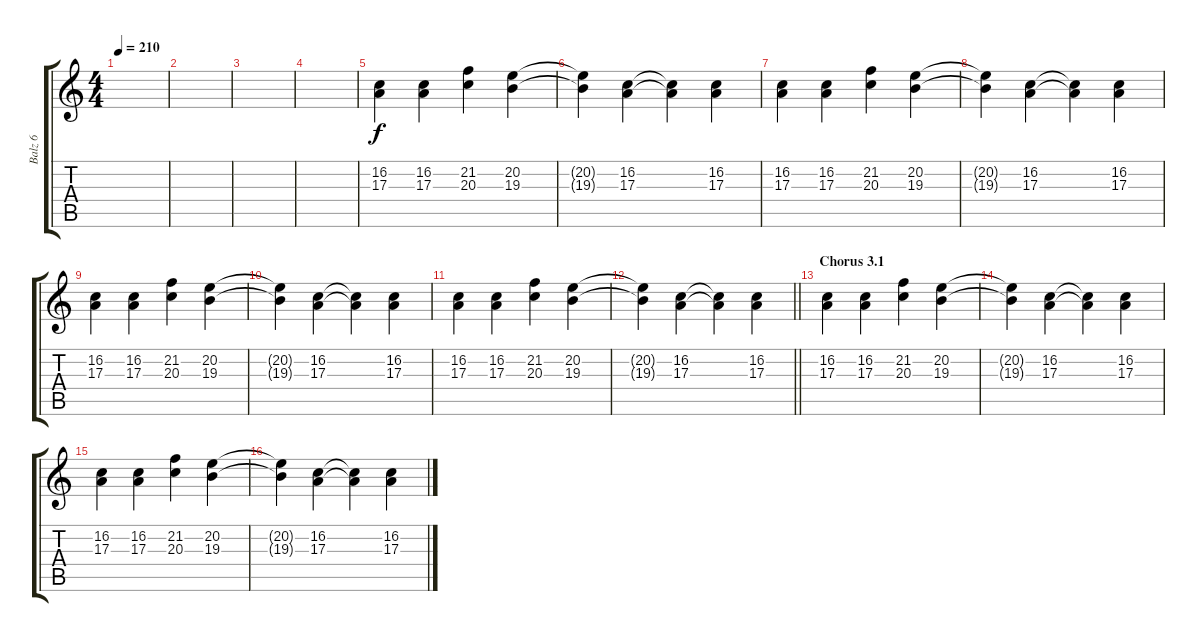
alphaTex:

\track ("Balz 6" "Balz 6") {instrument lead6voice}
\staff {score tabs}
\tuning (Db4 Ab3 E3 B2 Gb2 B1) {hide}
\ts (4 4)
\tempo 210
\clef g2
\ks c
|
|
|
|
(16.2 17.3).4 (16.2 17.3).4 (21.2 20.3).4 (20.2 19.3).4 |
(20.2{t} 19.3{t}).4 (16.2 17.3).4 (16.2{t} 17.3{t}).4 (16.2 17.3).4 |
(16.2 17.3).4 (16.2 17.3).4 (21.2 20.3).4 (20.2 19.3).4 |
(20.2{t} 19.3{t}).4 (16.2 17.3).4 (16.2{t} 17.3{t}).4 (16.2 17.3).4 |
(16.2 17.3).4 (16.2 17.3).4 (21.2 20.3).4 (20.2 19.3).4 |
(20.2{t} 19.3{t}).4 (16.2 17.3).4 (16.2{t} 17.3{t}).4 (16.2 17.3).4 |
(16.2 17.3).4 (16.2 17.3).4 (21.2 20.3).4 (20.2 19.3).4 |
\barLineRight lightlight
(20.2{t} 19.3{t}).4 (16.2 17.3).4 (16.2{t} 17.3{t}).4 (16.2 17.3).4 |
\section ("" "Chorus 3.1")
(16.2 17.3).4 (16.2 17.3).4 (21.2 20.3).4 (20.2 19.3).4 |
(20.2{t} 19.3{t}).4 (16.2 17.3).4 (16.2{t} 17.3{t}).4 (16.2 17.3).4 |
(16.2 17.3).4 (16.2 17.3).4 (21.2 20.3).4 (20.2 19.3).4 |
(20.2{t} 19.3{t}).4 (16.2 17.3).4 (16.2{t} 17.3{t}).4 (16.2 17.3).4
